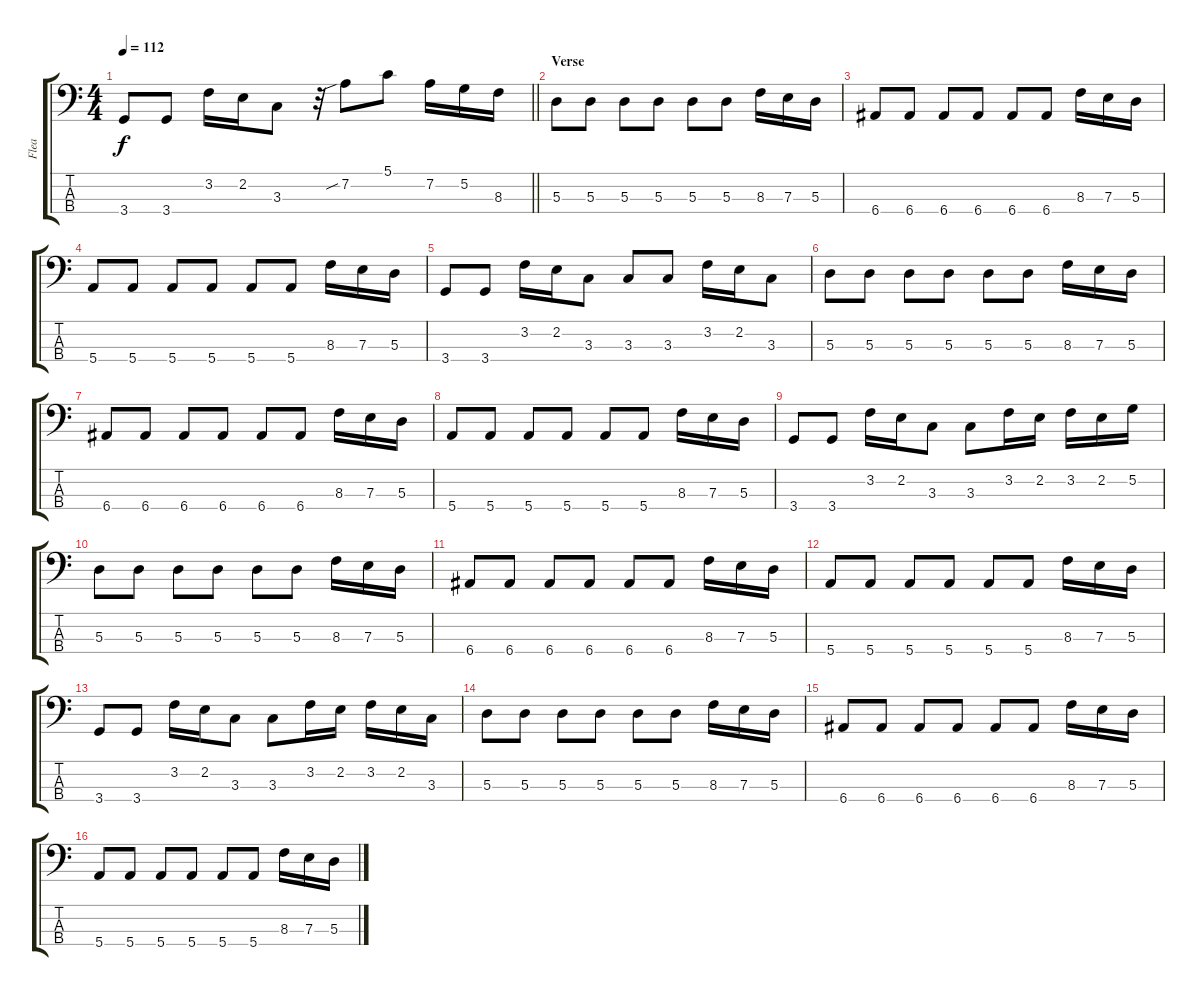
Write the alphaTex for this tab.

\track ("Flea" "Flea") {instrument electricbassfinger}
\staff {score tabs}
\tuning (G2 D2 A1 E1) {hide}
\ts (4 4)
\tempo 112
\clef f4
\barLineRight lightlight
\ks c
3.4.8{dy f} 3.4.8 3.2.16 2.2.16 3.3.8 r.32 7.2{sib}.8 5.1.8 7.2.16 5.2.16 8.3.16 |
\section ("" "Verse")
5.3.8 5.3.8 5.3.8 5.3.8 5.3.8 5.3.8 8.3.16 7.3.16 5.3.16 |
6.4.8 6.4.8 6.4.8 6.4.8 6.4.8 6.4.8 8.3.16 7.3.16 5.3.16 |
5.4.8 5.4.8 5.4.8 5.4.8 5.4.8 5.4.8 8.3.16 7.3.16 5.3.16 |
3.4.8 3.4.8 3.2.16 2.2.16 3.3.8 3.3.8 3.3.8 3.2.16 2.2.16 3.3.8 |
5.3.8 5.3.8 5.3.8 5.3.8 5.3.8 5.3.8 8.3.16 7.3.16 5.3.16 |
6.4.8 6.4.8 6.4.8 6.4.8 6.4.8 6.4.8 8.3.16 7.3.16 5.3.16 |
5.4.8 5.4.8 5.4.8 5.4.8 5.4.8 5.4.8 8.3.16 7.3.16 5.3.16 |
3.4.8 3.4.8 3.2.16 2.2.16 3.3.8 3.3.8 3.2.16 2.2.16 3.2.16 2.2.16 5.2.16 |
5.3.8 5.3.8 5.3.8 5.3.8 5.3.8 5.3.8 8.3.16 7.3.16 5.3.16 |
6.4.8 6.4.8 6.4.8 6.4.8 6.4.8 6.4.8 8.3.16 7.3.16 5.3.16 |
5.4.8 5.4.8 5.4.8 5.4.8 5.4.8 5.4.8 8.3.16 7.3.16 5.3.16 |
3.4.8 3.4.8 3.2.16 2.2.16 3.3.8 3.3.8 3.2.16 2.2.16 3.2.16 2.2.16 3.3.16 |
5.3.8 5.3.8 5.3.8 5.3.8 5.3.8 5.3.8 8.3.16 7.3.16 5.3.16 |
6.4.8 6.4.8 6.4.8 6.4.8 6.4.8 6.4.8 8.3.16 7.3.16 5.3.16 |
5.4.8 5.4.8 5.4.8 5.4.8 5.4.8 5.4.8 8.3.16 7.3.16 5.3.16
